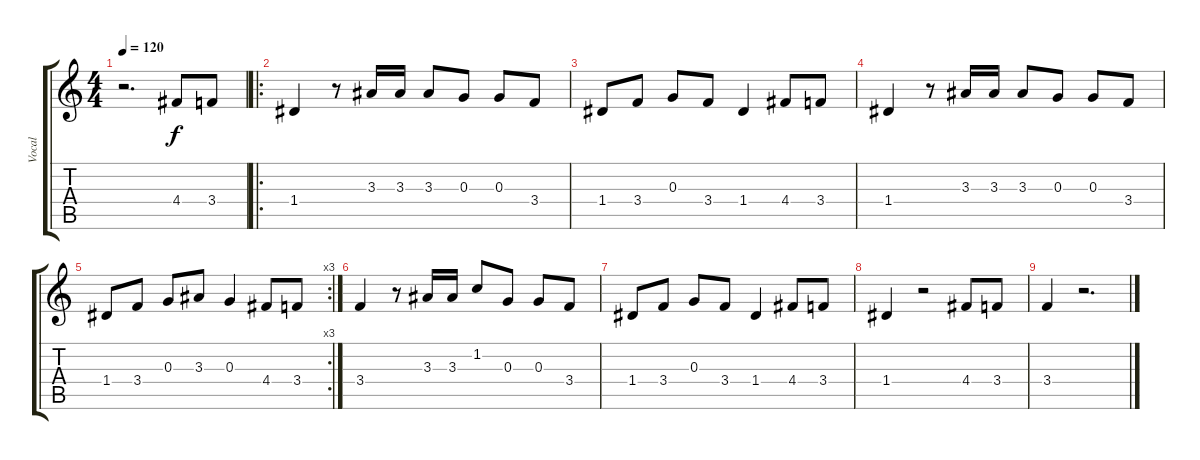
\track ("Vocal" "Vocal") {instrument distortionguitar}
\staff {score tabs}
\tuning (E4 B3 G3 D3 A2 E2) {hide}
\ts (4 4)
\tempo 120
\clef g2
\ks c
r.2{d dy f} 4.4.8 3.4.8 |
\ro
1.4.4 r.8 3.3.16 3.3.16 3.3.8 0.3.8 0.3.8 3.4.8 |
1.4.8 3.4.8 0.3.8 3.4.8 1.4.4 4.4.8 3.4.8 |
1.4.4 r.8 3.3.16 3.3.16 3.3.8 0.3.8 0.3.8 3.4.8 |
\rc 3
1.4.8 3.4.8 0.3.8 3.3.8 0.3.4 4.4.8 3.4.8 |
3.4.4 r.8 3.3.16 3.3.16 1.2.8 0.3.8 0.3.8 3.4.8 |
1.4.8 3.4.8 0.3.8 3.4.8 1.4.4 4.4.8 3.4.8 |
1.4.4 r.2 4.4.8 3.4.8 |
3.4.4 r.2{d}
